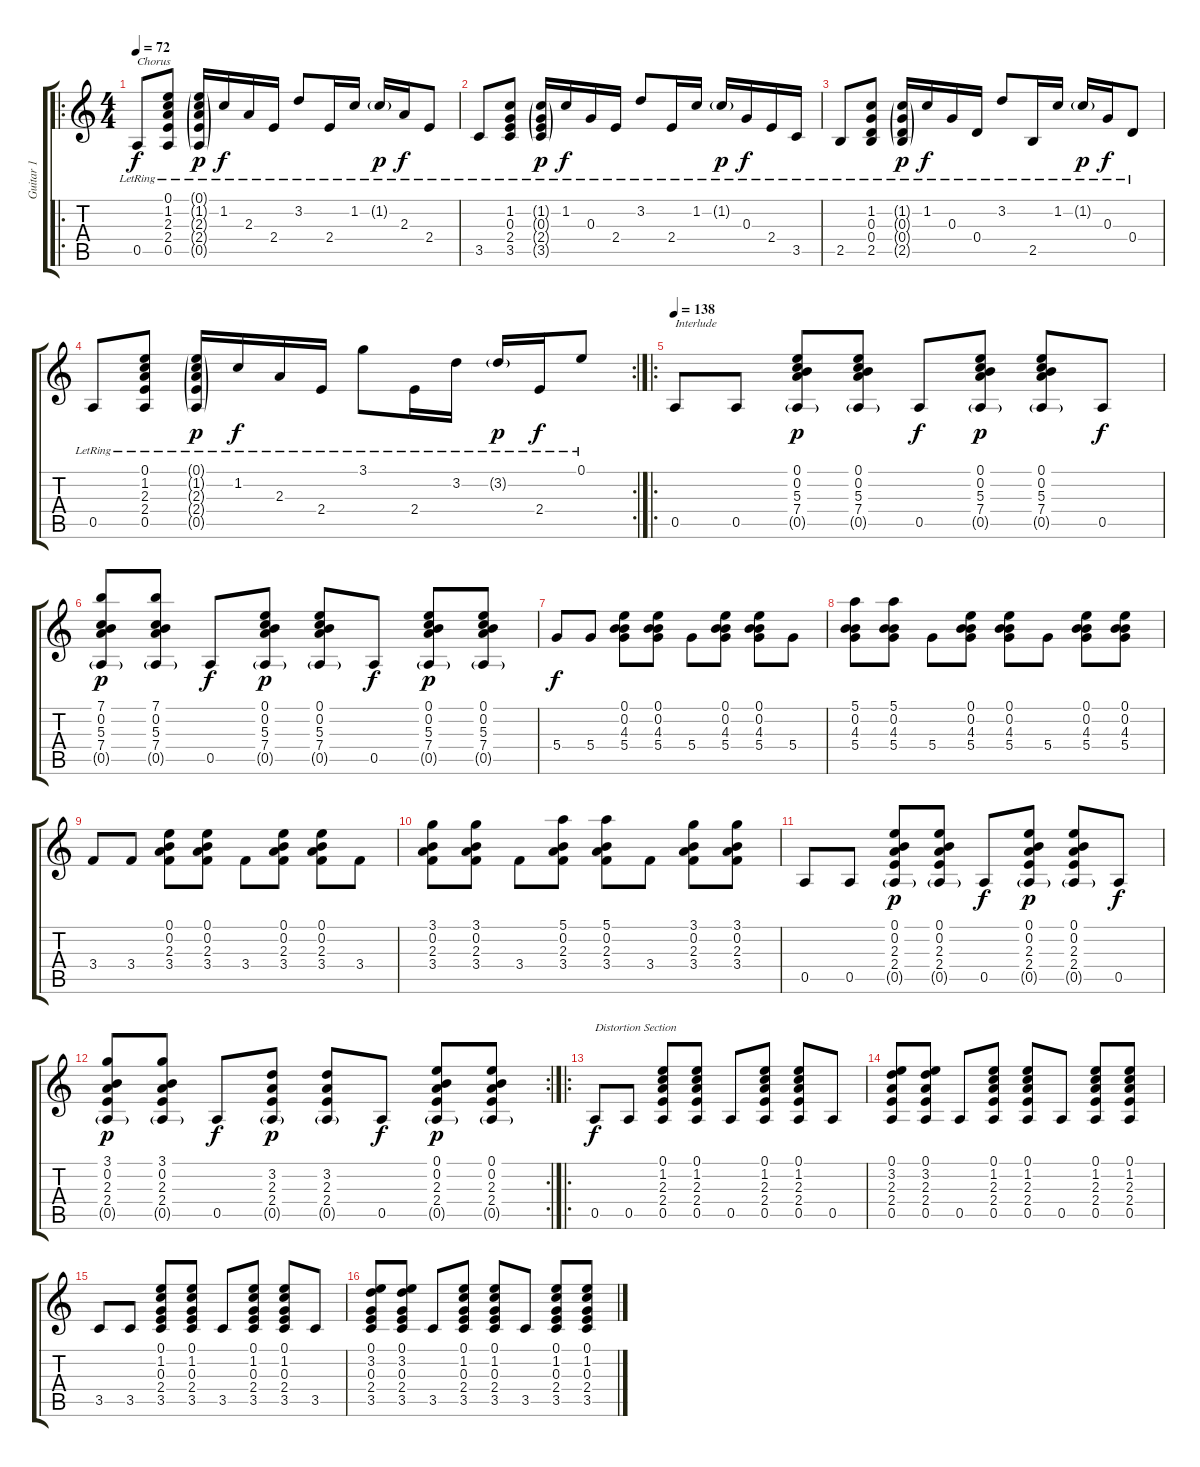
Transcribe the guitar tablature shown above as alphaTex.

\track ("Guitar 1" "Guitar 1") {instrument acousticguitarsteel}
\staff {score tabs}
\tuning (E4 B3 G3 D3 A2 D2) {hide}
\ro
\ts (4 4)
\tempo 72
\clef g2
\ks c
0.5{lr}.8{txt "Chorus" dy f} (0.1{lr} 1.2{lr} 2.3{lr} 2.4{lr} 0.5{lr}).8 (0.1{g lr} 1.2{g lr} 2.3{g lr} 2.4{g lr} 0.5{g lr}).16{dy p} 1.2{lr}.16{dy f} 2.3{lr}.16 2.4{lr}.16 3.2{lr}.8 2.4{lr}.16 1.2{lr}.16 1.2{g lr}.16{dy p} 2.3{lr}.16{dy f} 2.4{lr}.8 |
3.5{lr}.8 (1.2{lr} 0.3{lr} 2.4{lr} 3.5{lr}).8 (1.2{g lr} 0.3{g lr} 2.4{g lr} 3.5{g lr}).16{dy p} 1.2{lr}.16{dy f} 0.3{lr}.16 2.4{lr}.16 3.2{lr}.8 2.4{lr}.16 1.2{lr}.16 1.2{g lr}.16{dy p} 0.3{lr}.16{dy f} 2.4{lr}.16 3.5{lr}.16 |
2.5{lr}.8 (1.2{lr} 0.3{lr} 0.4{lr} 2.5{lr}).8 (1.2{g lr} 0.3{g lr} 0.4{g lr} 2.5{g lr}).16{dy p} 1.2{lr}.16{dy f} 0.3{lr}.16 0.4{lr}.16 3.2{lr}.8 2.5{lr}.16 1.2{lr}.16 1.2{g lr}.16{dy p} 0.3{lr}.16{dy f} 0.4{lr}.8 |
\rc 2
0.5{lr}.8 (0.1{lr} 1.2{lr} 2.3{lr} 2.4{lr} 0.5{lr}).8 (0.1{g lr} 1.2{g lr} 2.3{g lr} 2.4{g lr} 0.5{g lr}).16{dy p} 1.2{lr}.16{dy f} 2.3{lr}.16 2.4{lr}.16 3.1{lr}.8 2.4{lr}.16 3.2{lr}.16 3.2{g lr}.16{dy p} 2.4{lr}.16{dy f} 0.1{lr}.8 |
\ro
\tempo 138
0.5.8{txt "Interlude"} 0.5.8 (0.1 0.2 5.3 7.4 0.5{g}).8{dy p} (0.1 0.2 5.3 7.4 0.5{g}).8 0.5.8{dy f} (0.1 0.2 5.3 7.4 0.5{g}).8{dy p} (0.1 0.2 5.3 7.4 0.5{g}).8 0.5.8{dy f} |
(7.1 0.2 5.3 7.4 0.5{g}).8{dy p} (7.1 0.2 5.3 7.4 0.5{g}).8 0.5.8{dy f} (0.1 0.2 5.3 7.4 0.5{g}).8{dy p} (0.1 0.2 5.3 7.4 0.5{g}).8 0.5.8{dy f} (0.1 0.2 5.3 7.4 0.5{g}).8{dy p} (0.1 0.2 5.3 7.4 0.5{g}).8 |
5.4.8{dy f} 5.4.8 (0.1 0.2 4.3 5.4).8 (0.1 0.2 4.3 5.4).8 5.4.8 (0.1 0.2 4.3 5.4).8 (0.1 0.2 4.3 5.4).8 5.4.8 |
(5.1 0.2 4.3 5.4).8 (5.1 0.2 4.3 5.4).8 5.4.8 (0.1 0.2 4.3 5.4).8 (0.1 0.2 4.3 5.4).8 5.4.8 (0.1 0.2 4.3 5.4).8 (0.1 0.2 4.3 5.4).8 |
3.4.8 3.4.8 (0.1 0.2 2.3 3.4).8 (0.1 0.2 2.3 3.4).8 3.4.8 (0.1 0.2 2.3 3.4).8 (0.1 0.2 2.3 3.4).8 3.4.8 |
(3.1 0.2 2.3 3.4).8 (3.1 0.2 2.3 3.4).8 3.4.8 (5.1 0.2 2.3 3.4).8 (5.1 0.2 2.3 3.4).8 3.4.8 (3.1 0.2 2.3 3.4).8 (3.1 0.2 2.3 3.4).8 |
0.5.8 0.5.8 (0.1 0.2 2.3 2.4 0.5{g}).8{dy p} (0.1 0.2 2.3 2.4 0.5{g}).8 0.5.8{dy f} (0.1 0.2 2.3 2.4 0.5{g}).8{dy p} (0.1 0.2 2.3 2.4 0.5{g}).8 0.5.8{dy f} |
\rc 2
(3.1 0.2 2.3 2.4 0.5{g}).8{dy p} (3.1 0.2 2.3 2.4 0.5{g}).8 0.5.8{dy f} (3.2 2.3 2.4 0.5{g}).8{dy p} (3.2 2.3 2.4 0.5{g}).8 0.5.8{dy f} (0.1 0.2 2.3 2.4 0.5{g}).8{dy p} (0.1 0.2 2.3 2.4 0.5{g}).8 |
\ro
0.5.8{txt "Distortion Section" dy f instrument distortionguitar} 0.5.8 (0.1 1.2 2.3 2.4 0.5).8 (0.1 1.2 2.3 2.4 0.5).8 0.5.8 (0.1 1.2 2.3 2.4 0.5).8 (0.1 1.2 2.3 2.4 0.5).8 0.5.8 |
(0.1 3.2 2.3 2.4 0.5).8 (0.1 3.2 2.3 2.4 0.5).8 0.5.8 (0.1 1.2 2.3 2.4 0.5).8 (0.1 1.2 2.3 2.4 0.5).8 0.5.8 (0.1 1.2 2.3 2.4 0.5).8 (0.1 1.2 2.3 2.4 0.5).8 |
3.5.8 3.5.8 (0.1 1.2 0.3 2.4 3.5).8 (0.1 1.2 0.3 2.4 3.5).8 3.5.8 (0.1 1.2 0.3 2.4 3.5).8 (0.1 1.2 0.3 2.4 3.5).8 3.5.8 |
(0.1 3.2 0.3 2.4 3.5).8 (0.1 3.2 0.3 2.4 3.5).8 3.5.8 (0.1 1.2 0.3 2.4 3.5).8 (0.1 1.2 0.3 2.4 3.5).8 3.5.8 (0.1 1.2 0.3 2.4 3.5).8 (0.1 1.2 0.3 2.4 3.5).8
